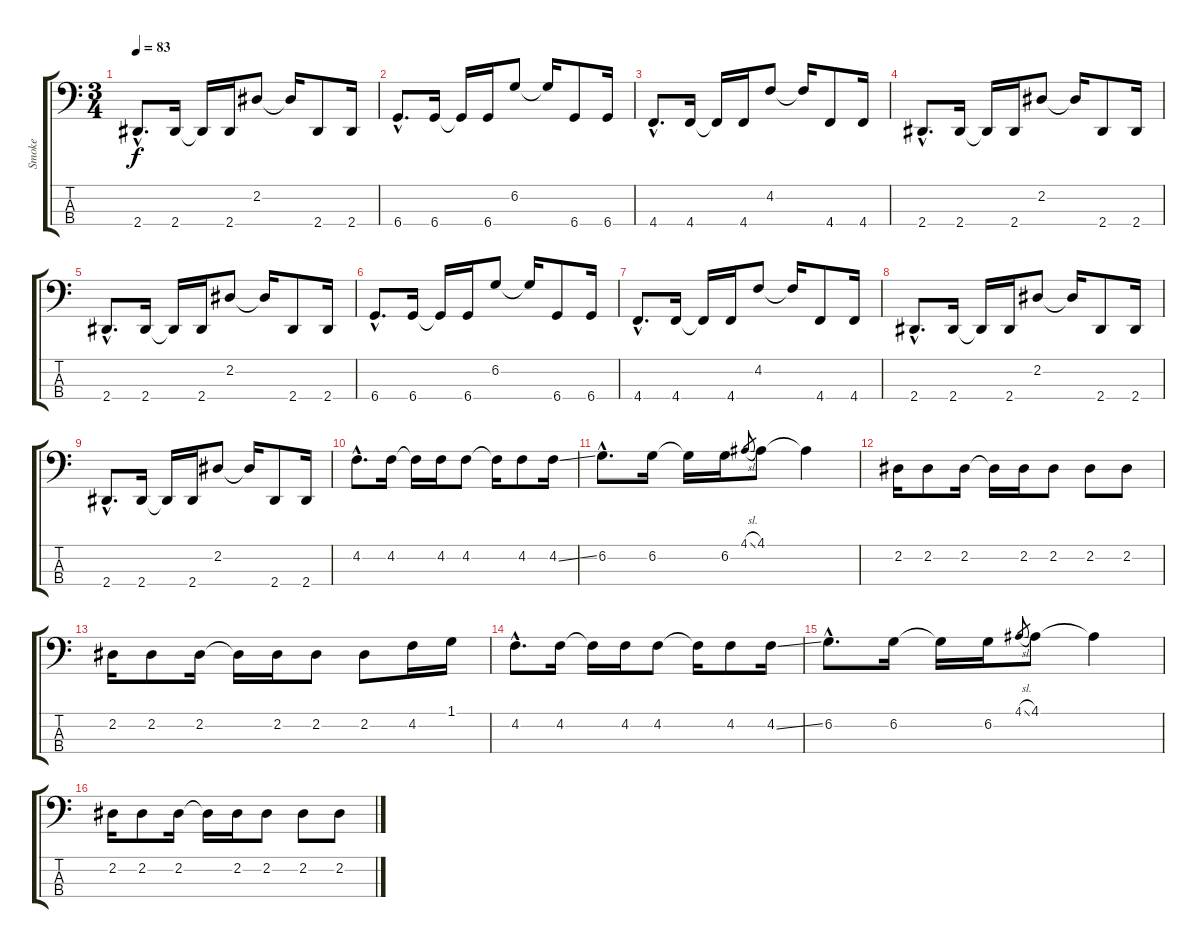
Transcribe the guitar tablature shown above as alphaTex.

\track ("Smoke" "Smoke") {instrument electricbassfinger}
\staff {score tabs}
\tuning (Gb2 Db2 Ab1 Db1) {hide}
\ts (3 4)
\tempo 83
\clef f4
\ks c
2.4{hac}.8{d dy f} 2.4.16 2.4{t}.16 2.4.16 2.2.8 2.2{t}.16 2.4.8 2.4.16 |
6.4{hac}.8{d} 6.4.16 6.4{t}.16 6.4.16 6.2.8 6.2{t}.16 6.4.8 6.4.16 |
4.4{hac}.8{d} 4.4.16 4.4{t}.16 4.4.16 4.2.8 4.2{t}.16 4.4.8 4.4.16 |
2.4{hac}.8{d} 2.4.16 2.4{t}.16 2.4.16 2.2.8 2.2{t}.16 2.4.8 2.4.16 |
2.4{hac}.8{d} 2.4.16 2.4{t}.16 2.4.16 2.2.8 2.2{t}.16 2.4.8 2.4.16 |
6.4{hac}.8{d} 6.4.16 6.4{t}.16 6.4.16 6.2.8 6.2{t}.16 6.4.8 6.4.16 |
4.4{hac}.8{d} 4.4.16 4.4{t}.16 4.4.16 4.2.8 4.2{t}.16 4.4.8 4.4.16 |
2.4{hac}.8{d} 2.4.16 2.4{t}.16 2.4.16 2.2.8 2.2{t}.16 2.4.8 2.4.16 |
2.4{hac}.8{d} 2.4.16 2.4{t}.16 2.4.16 2.2.8 2.2{t}.16 2.4.8 2.4.16 |
4.2{hac}.8{d} 4.2.16 4.2{t}.16 4.2.16 4.2.8 4.2{t}.16 4.2.8 4.2{ss}.16 |
6.2{hac}.8{d} 6.2.16 6.2{t}.16 6.2.16 4.1{sl}.8{gr} 4.1.8 4.1{t}.4 |
2.2.16 2.2.8 2.2.16 2.2{t}.16 2.2.16 2.2.8 2.2.8 2.2.8 |
2.2.16 2.2.8 2.2.16 2.2{t}.16 2.2.16 2.2.8 2.2.8 4.2.16 1.1.16 |
4.2{hac}.8{d} 4.2.16 4.2{t}.16 4.2.16 4.2.8 4.2{t}.16 4.2.8 4.2{ss}.16 |
6.2{hac}.8{d} 6.2.16 6.2{t}.16 6.2.16 4.1{sl}.8{gr} 4.1.8 4.1{t}.4 |
2.2.16 2.2.8 2.2.16 2.2{t}.16 2.2.16 2.2.8 2.2.8 2.2.8
